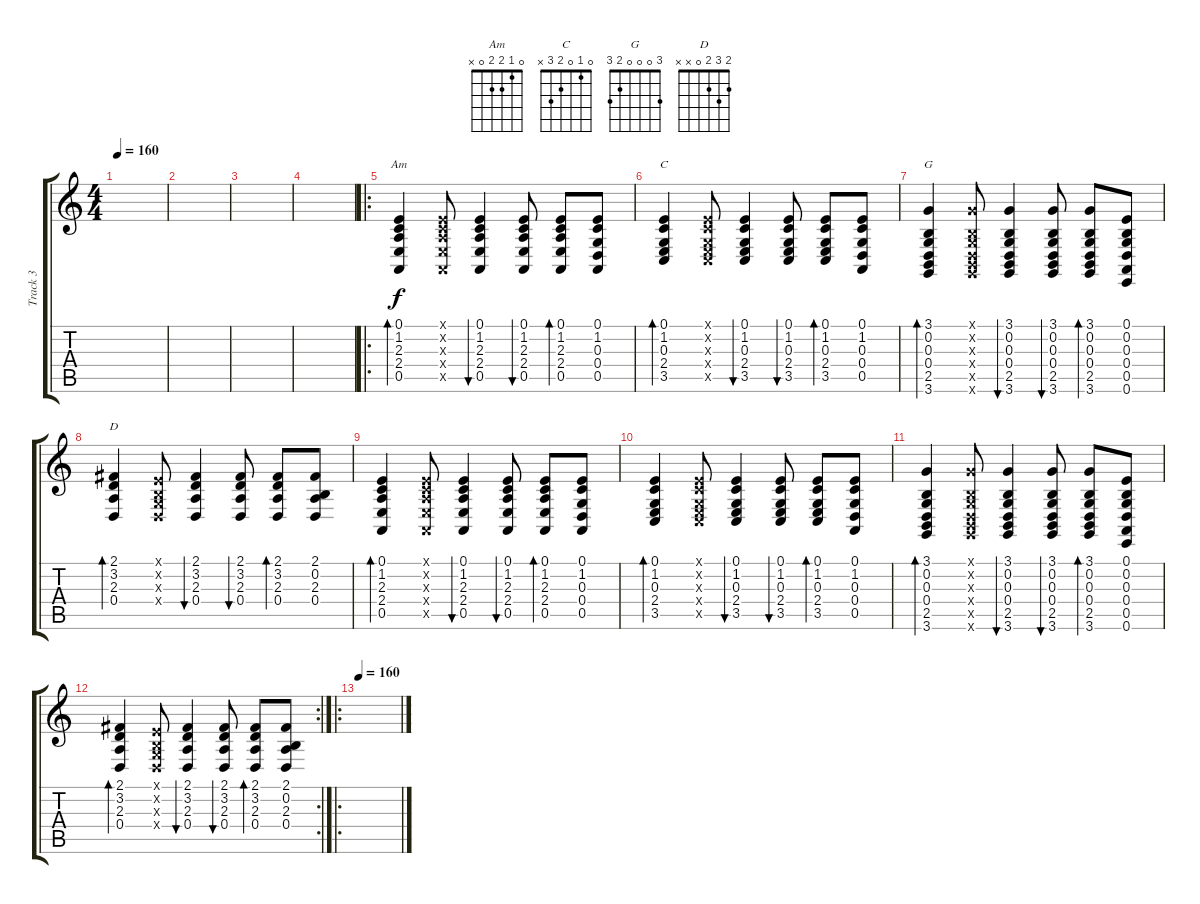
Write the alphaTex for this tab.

\track ("Track 3" "Track 3") {instrument voiceoohs}
\staff {score tabs}
\tuning (E4 B3 G3 D3 A2 E2) {hide}
\chord ("Am" 0 1 2 2 0 x)
\chord ("C" 0 1 0 2 3 x)
\chord ("G" 3 0 0 0 2 3)
\chord ("D" 2 3 2 0 x x)
\ts (4 4)
\tempo 160
\clef g2
\ks c
|
|
|
|
\ro
(0.1 1.2 2.3 2.4 0.5).4{bd 30 ch "Am"} (0.1{x} 1.2{x} 2.3{x} 2.4{x} 0.5{x}).8 (0.1 1.2 2.3 2.4 0.5).4{bu 30} (0.1 1.2 2.3 2.4 0.5).8{bu 30} (0.1 1.2 2.3 2.4 0.5).8{bd 30} (0.1 1.2 0.3 0.4 0.5).8 |
(0.1 1.2 0.3 2.4 3.5).4{bd 30 ch "C"} (0.1{x} 1.2{x} 0.3{x} 2.4{x} 3.5{x}).8 (0.1 1.2 0.3 2.4 3.5).4{bu 30} (0.1 1.2 0.3 2.4 3.5).8{bu 30} (0.1 1.2 0.3 2.4 3.5).8{bd 30} (0.1 1.2 0.3 0.4 0.5).8 |
(3.1 0.2 0.3 0.4 2.5 3.6).4{bd 30 ch "G"} (3.1{x} 0.2{x} 0.3{x} 0.4{x} 2.5{x} 3.6{x}).8 (3.1 0.2 0.3 0.4 2.5 3.6).4{bu 30} (3.1 0.2 0.3 0.4 2.5 3.6).8{bu 30} (3.1 0.2 0.3 0.4 2.5 3.6).8{bd 30} (0.1 0.2 0.3 0.4 0.5 0.6).8 |
(2.1 3.2 2.3 0.4).4{bd 30 ch "D"} (0.1{x} 0.2{x} 0.3{x} 0.4{x}).8 (2.1 3.2 2.3 0.4).4{bu 30} (2.1 3.2 2.3 0.4).8{bu 30} (2.1 3.2 2.3 0.4).8{bd 30} (2.1 0.2 2.3 0.4).8 |
(0.1 1.2 2.3 2.4 0.5).4{bd 30} (0.1{x} 1.2{x} 2.3{x} 2.4{x} 0.5{x}).8 (0.1 1.2 2.3 2.4 0.5).4{bu 30} (0.1 1.2 2.3 2.4 0.5).8{bu 30} (0.1 1.2 2.3 2.4 0.5).8{bd 30} (0.1 1.2 0.3 0.4 0.5).8 |
(0.1 1.2 0.3 2.4 3.5).4{bd 30} (0.1{x} 1.2{x} 0.3{x} 2.4{x} 3.5{x}).8 (0.1 1.2 0.3 2.4 3.5).4{bu 30} (0.1 1.2 0.3 2.4 3.5).8{bu 30} (0.1 1.2 0.3 2.4 3.5).8{bd 30} (0.1 1.2 0.3 0.4 0.5).8 |
(3.1 0.2 0.3 0.4 2.5 3.6).4{bd 30} (3.1{x} 0.2{x} 0.3{x} 0.4{x} 2.5{x} 3.6{x}).8 (3.1 0.2 0.3 0.4 2.5 3.6).4{bu 30} (3.1 0.2 0.3 0.4 2.5 3.6).8{bu 30} (3.1 0.2 0.3 0.4 2.5 3.6).8{bd 30} (0.1 0.2 0.3 0.4 0.5 0.6).8 |
\rc 2
(2.1 3.2 2.3 0.4).4{bd 30} (0.1{x} 0.2{x} 0.3{x} 0.4{x}).8 (2.1 3.2 2.3 0.4).4{bu 30} (2.1 3.2 2.3 0.4).8{bu 30} (2.1 3.2 2.3 0.4).8{bd 30} (2.1 0.2 2.3 0.4).8 |
\ro
\tempo 160
